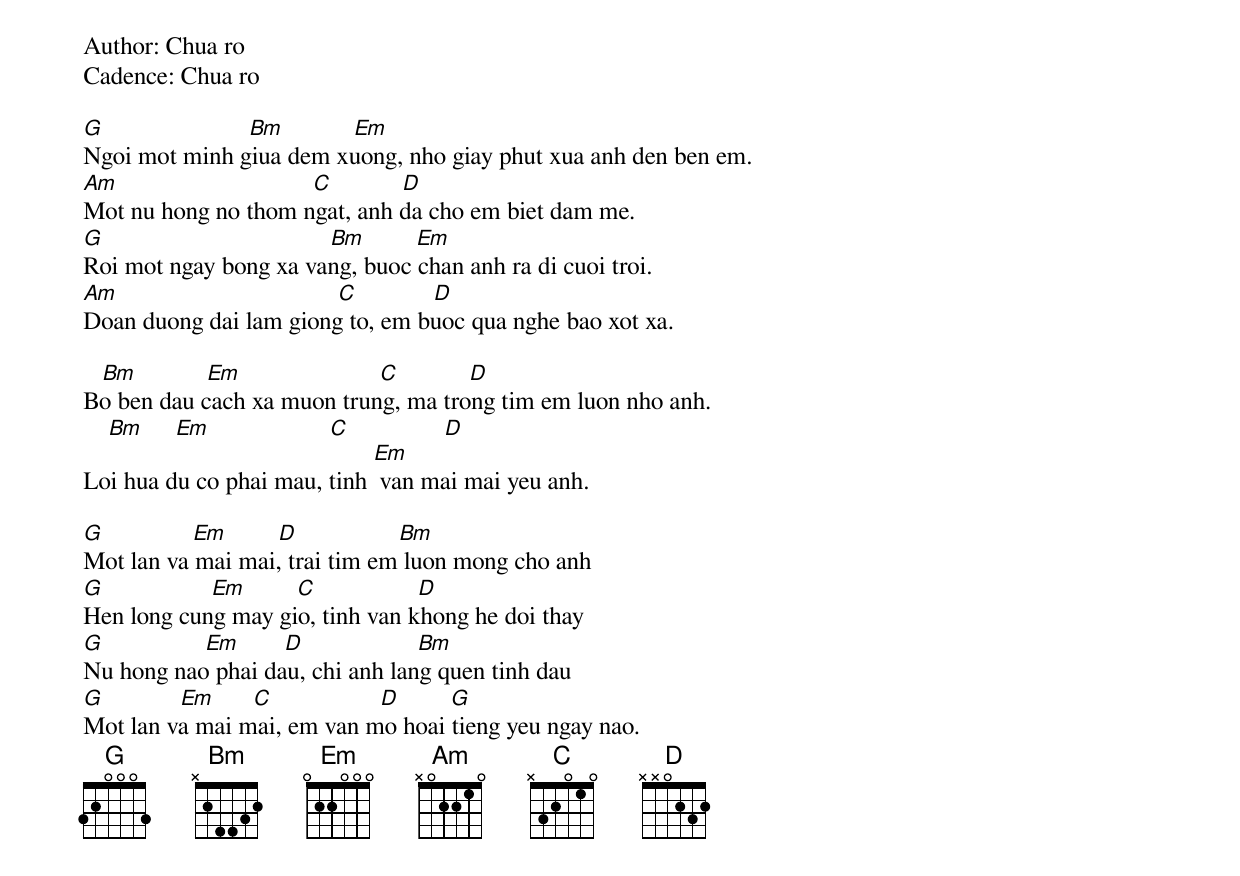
Author: Chua ro
Cadence: Chua ro

[G]                       [Bm]           [Em]
Ngoi mot minh giua dem xuong, nho giay phut xua anh den ben em.
[Am]                               [C]           [D]
Mot nu hong no thom ngat, anh da cho em biet dam me.
[G]                                    [Bm]        [Em]
Roi mot ngay bong xa vang, buoc chan anh ra di cuoi troi.
[Am]                                   [C]            [D]
Doan duong dai lam giong to, em buoc qua nghe bao xot xa.

   [Bm]           [Em]                      [C]           [D]
Bo ben dau cach xa muon trung, ma trong tim em luon nho anh.
    [Bm]     [Em]                   [C]               [D]
Loi hua du co phai mau, tinh [Em] van mai mai yeu anh.

[G]              [Em]        [D]                [Bm]
Mot lan va mai mai, trai tim em luon mong cho anh
[G]                 [Em]        [C]                [D]
Hen long cung may gio, tinh van khong he doi thay
[G]                [Em]       [D]                  [Bm]
Nu hong nao phai dau, chi anh lang quen tinh dau
[G]            [Em]      [C]                 [D]        [G]
Mot lan va mai mai, em van mo hoai tieng yeu ngay nao.
